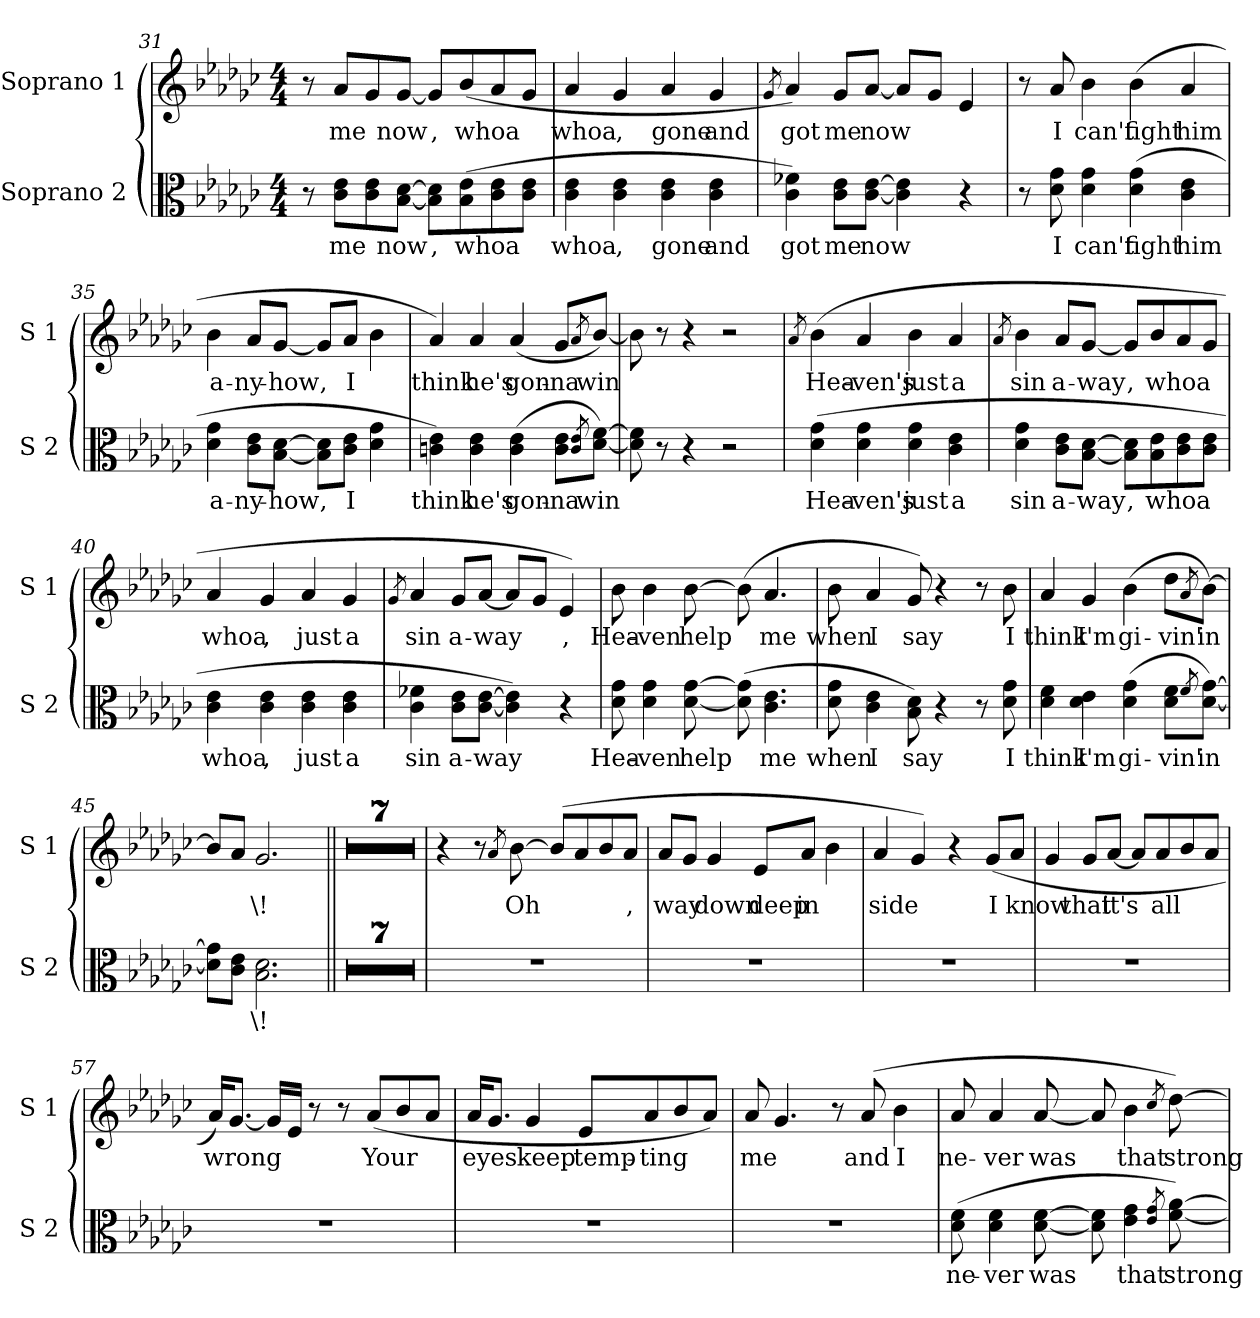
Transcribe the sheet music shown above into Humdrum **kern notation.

**kern	**text	**kern	**text
*part2	*part2	*part1	*part1
*staff2	*staff2	*staff1	*staff1
*I"Soprano 2	*	*I"Soprano 1	*
*I'S 2	*	*I'S 1	*
*clefC3	*	*clefG2	*
*k[b-e-a-d-g-c-]	*	*k[b-e-a-d-g-c-]	*
*G-:	*	*G-:	*
*M4/4	*	*M4/4	*
=31	=31	=31	=31
8r	.	8r	.
!	!LO:LY:b	!	!LO:LY:b
8c-\ 8e-\L	me	8a-/L	me
8c-\ 8e-\	.	8g-/	.
!	!LO:LY:b	!	!LO:LY:b
[8B-\ [8d-\J	now	[8g-/J	now
!	!LO:LY:b	!	!LO:LY:b
8B-\] 8d-\]L	,	8g-/L]	,
!	!LO:LY:b	!	!LO:LY:b
(>8B-\ 8e-\	whoa	(<8b-/	whoa
8c-\ 8e-\	.	8a-/	.
8c-\ 8e-\J	.	8g-/J	.
=32	=32	=32	=32
!	!LO:LY:b	!	!LO:LY:b
4c-\ 4e-\	whoa	4a-/	whoa
!	!LO:LY:b	!	!LO:LY:b
4c-\ 4e-\	,	4g-/	,
!	!LO:LY:b	!	!LO:LY:b
4c-\ 4e-\	gone	4a-/	gone
!	!LO:LY:b	!	!LO:LY:b
4c-\ 4e-\	and	4g-/	and
=33	=33	=33	=33
.	.	8qg-/	.
!	!LO:LY:b	!	!LO:LY:b
4c-\ 4f-X\)	got	4a-/)	got
!	!LO:LY:b	!	!LO:LY:b
8c-\ 8e-\L	me	8g-/L	me
!	!LO:LY:b	!	!LO:LY:b
[8c-\ [8e-\J	now	[8a-/J	now
4c-\] 4e-\]	.	8a-/L]	.
.	.	8g-/J	.
!	!	!	!LO:LY:b
4r	.	4e-/	.
=34	=34	=34	=34
8r	.	8r	.
!	!LO:LY:b	!	!LO:LY:b
8d-\ 8g-\	I	8a-/	I
!	!LO:LY:b	!	!LO:LY:b
4d-\ 4g-\	can't	4b-\	can't
!	!LO:LY:b	!	!LO:LY:b
(>4d-\ 4g-\	fight	(>4b-\	fight
!	!LO:LY:b	!	!LO:LY:b
4c-\ 4e-\	him	4a-/	him
=35	=35	=35	=35
!	!LO:LY:b	!	!LO:LY:b
4d-\ 4g-\	a-	4b-\	a-
!	!LO:LY:b	!	!LO:LY:b
8c-\ 8e-\L	-ny-	8a-/L	-ny-
!	!LO:LY:b	!	!LO:LY:b
[8B-\ [8d-\J	-how	[8g-/J	-how
!	!LO:LY:b	!	!LO:LY:b
8B-\] 8d-\]L	,	8g-/L]	,
!	!LO:LY:b	!	!LO:LY:b
8c-\ 8e-\J	I	8a-/J	I
4d-\ 4g-\	.	4b-\	.
=36	=36	=36	=36
!	!LO:LY:b	!	!LO:LY:b
4cn\ 4e-\)	think	4a-/)	think
!	!LO:LY:b	!	!LO:LY:b
4c\ 4e-\	he's	4a-/	he's
!	!LO:LY:b	!	!LO:LY:b
(>4c\ 4e-\	gon-	(<4a-/	gon-
!	!LO:LY:b	!	!LO:LY:b
8c\ 8e-\L	-na	8g-/L	-na
8qc/ 8qe-/	.	8qa-/	.
!	!LO:LY:b	!	!LO:LY:b
[8d-\ [8f\J)	win	[8b-/J)	win
=37	=37	=37	=37
8d-\] 8f\]	.	8b-\]	.
8r	.	8r	.
4r	.	4r	.
2r	.	2r	.
=38	=38	=38	=38
.	.	8qa-/	.
!	!LO:LY:b	!	!LO:LY:b
(>4d-\ 4g-\	Hea-	(>4b-\	Hea-
!	!LO:LY:b	!	!LO:LY:b
4d-\ 4g-\	-ven's	4a-/	-ven's
!	!LO:LY:b	!	!LO:LY:b
4d-\ 4g-\	just	4b-\	just
!	!LO:LY:b	!	!LO:LY:b
4c-\ 4e-\	a	4a-/	a
=39	=39	=39	=39
.	.	8qa-/	.
!	!LO:LY:b	!	!LO:LY:b
4d-\ 4g-\	sin	4b-\	sin
!	!LO:LY:b	!	!LO:LY:b
8c-\ 8e-\L	a-	8a-/L	a-
!	!LO:LY:b	!	!LO:LY:b
[8B-\ [8d-\J	-way	[8g-/J	-way
!	!LO:LY:b	!	!LO:LY:b
8B-\] 8d-\]L	,	8g-/L]	,
!	!LO:LY:b	!	!LO:LY:b
8B-\ 8e-\	whoa	8b-/	whoa
8c-\ 8e-\	.	8a-/	.
8c-\ 8e-\J	.	8g-/J	.
=40	=40	=40	=40
!	!LO:LY:b	!	!LO:LY:b
4c-\ 4e-\	whoa	4a-/	whoa
!	!LO:LY:b	!	!LO:LY:b
4c-\ 4e-\	,	4g-/	,
!	!LO:LY:b	!	!LO:LY:b
4c-\ 4e-\	just	4a-/	just
!	!LO:LY:b	!	!LO:LY:b
4c-\ 4e-\	a	4g-/	a
=41	=41	=41	=41
.	.	8qg-/	.
!	!LO:LY:b	!	!LO:LY:b
4c-\ 4f-X\	sin	4a-/	sin
!	!LO:LY:b	!	!LO:LY:b
8c-\ 8e-\L	a-	8g-/L	a-
!	!LO:LY:b	!	!LO:LY:b
[8c-\ [8e-\J	-way	[8a-/J	-way
4c-\] 4e-\])	.	8a-/L]	.
.	.	8g-/J	.
!	!	!	!LO:LY:b
4r	.	4e-/)	,
=42	=42	=42	=42
!	!LO:LY:b	!	!LO:LY:b
8d-\ 8g-\	Hea-	8b-\	Hea-
!	!LO:LY:b	!	!LO:LY:b
4d-\ 4g-\	-ven	4b-\	-ven
!	!LO:LY:b	!	!LO:LY:b
[8d-\ [8g-\	help	[8b-\	help
(>8d-\] 8g-\]	.	(>8b-\]	.
!	!LO:LY:b	!	!LO:LY:b
4.c-\ 4.e-\	me	4.a-/	me
=43	=43	=43	=43
!	!LO:LY:b	!	!LO:LY:b
8d-\ 8g-\	when	8b-\	when
!	!LO:LY:b	!	!LO:LY:b
4c-\ 4e-\	I	4a-/	I
!	!LO:LY:b	!	!LO:LY:b
8B-\ 8d-\)	say	8g-/)	say
4r	.	4r	.
8r	.	8r	.
!	!LO:LY:b	!	!LO:LY:b
8d-\ 8g-\	I	8b-\	I
=44	=44	=44	=44
!	!LO:LY:b	!	!LO:LY:b
4d-\ 4f\	think	4a-/	think
!	!LO:LY:b	!	!LO:LY:b
4d-\ 4e-\	I'm	4g-/	I'm
!	!LO:LY:b	!	!LO:LY:b
(>4d-\ 4g-\	gi-	(>4b-\	gi-
!	!LO:LY:b	!	!LO:LY:b
8d-\ 8f\L	-vin'	8dd-\L	-vin'
8qf/	.	8qa-/	.
!	!LO:LY:b	!	!LO:LY:b
[8d-\ [8g-\J)	in	[8b-\J)	in
=45	=45	=45	=45
8d-\] 8g-\]L	.	8b-/L]	.
8c-\ 8e-\J	.	8a-/J	.
!	!LO:LY:b	!	!LO:LY:b
2.B-\ 2.d-\	\!	2.g-/	\!
=46||	=46||	=46||	=46||
1r	.	1r	.
=47	=47	=47	=47
1r	.	1r	.
=48	=48	=48	=48
1r	.	1r	.
=49	=49	=49	=49
1r	.	1r	.
=50	=50	=50	=50
1r	.	1r	.
=51	=51	=51	=51
1r	.	1r	.
=52	=52	=52	=52
1r	.	1r	.
=53	=53	=53	=53
1r	.	4r	.
.	.	8r	.
.	.	8qa-/	.
!	!	!	!LO:LY:b
.	.	[8b-\	Oh
.	.	(>8b-/L]	.
.	.	8a-/	.
.	.	8b-/	.
!	!	!	!LO:LY:b
.	.	8a-/J	,
=54	=54	=54	=54
!	!	!	!LO:LY:b
1r	.	8a-/L	way
.	.	8g-/J	.
!	!	!	!LO:LY:b
.	.	4g-/	down
!	!	!	!LO:LY:b
.	.	8e-/L	deep
!	!	!	!LO:LY:b
.	.	8a-/J	in
.	.	4b-\	.
=55	=55	=55	=55
!	!	!	!LO:LY:b
1r	.	4a-/	side
.	.	4g-/)	.
.	.	4r	.
!	!	!	!LO:LY:b
.	.	(<8g-/L	I
!	!	!	!LO:LY:b
.	.	8a-/J	know
=56	=56	=56	=56
1r	.	4g-/	.
!	!	!	!LO:LY:b
.	.	8g-/L	that
!	!	!	!LO:LY:b
.	.	[8a-/J	it's
.	.	8a-/L]	.
!	!	!	!LO:LY:b
.	.	8a-/	all
.	.	8b-/	.
.	.	8a-/J	.
=57	=57	=57	=57
!	!	!	!LO:LY:b
1r	.	16a-/KL)	wrong
.	.	[8.g-/J	.
.	.	16g-/LL]	.
.	.	16e-/JJ	.
.	.	8r	.
.	.	8r	.
!	!	!	!LO:LY:b
.	.	(<8a-/L	Your
.	.	8b-/	.
.	.	8a-/J	.
=58	=58	=58	=58
!	!	!	!LO:LY:b
1r	.	16a-/KL	eyes
.	.	8.g-/J	.
!	!	!	!LO:LY:b
.	.	4g-/	keep
!	!	!	!LO:LY:b
.	.	8e-/L	temp-
!	!	!	!LO:LY:b
.	.	8a-/	-ting
.	.	8b-/	.
.	.	8a-/J)	.
=59	=59	=59	=59
!	!	!	!LO:LY:b
1r	.	8a-/	me
.	.	4.g-/	.
.	.	8r	.
!	!	!	!LO:LY:b
.	.	(>8a-/	and
!	!	!	!LO:LY:b
.	.	4b-\	I
=60	=60	=60	=60
!	!LO:LY:b	!	!LO:LY:b
(>8d-\ 8f\	ne-	8a-/	ne-
!	!LO:LY:b	!	!LO:LY:b
4d-\ 4f\	-ver	4a-/	-ver
!	!LO:LY:b	!	!LO:LY:b
[8d-\ [8f\	was	[8a-/	was
8d-\] 8f\]	.	8a-/]	.
!	!LO:LY:b	!	!LO:LY:b
4e-\ 4g-\	that	4b-\	that
8qe-/ 8qg-/	.	8qcc-/	.
!	!LO:LY:b	!	!LO:LY:b
[8f\ [8a-\)	strong	[8dd-\)	strong
=	=	=	=
*-	*-	*-	*-
